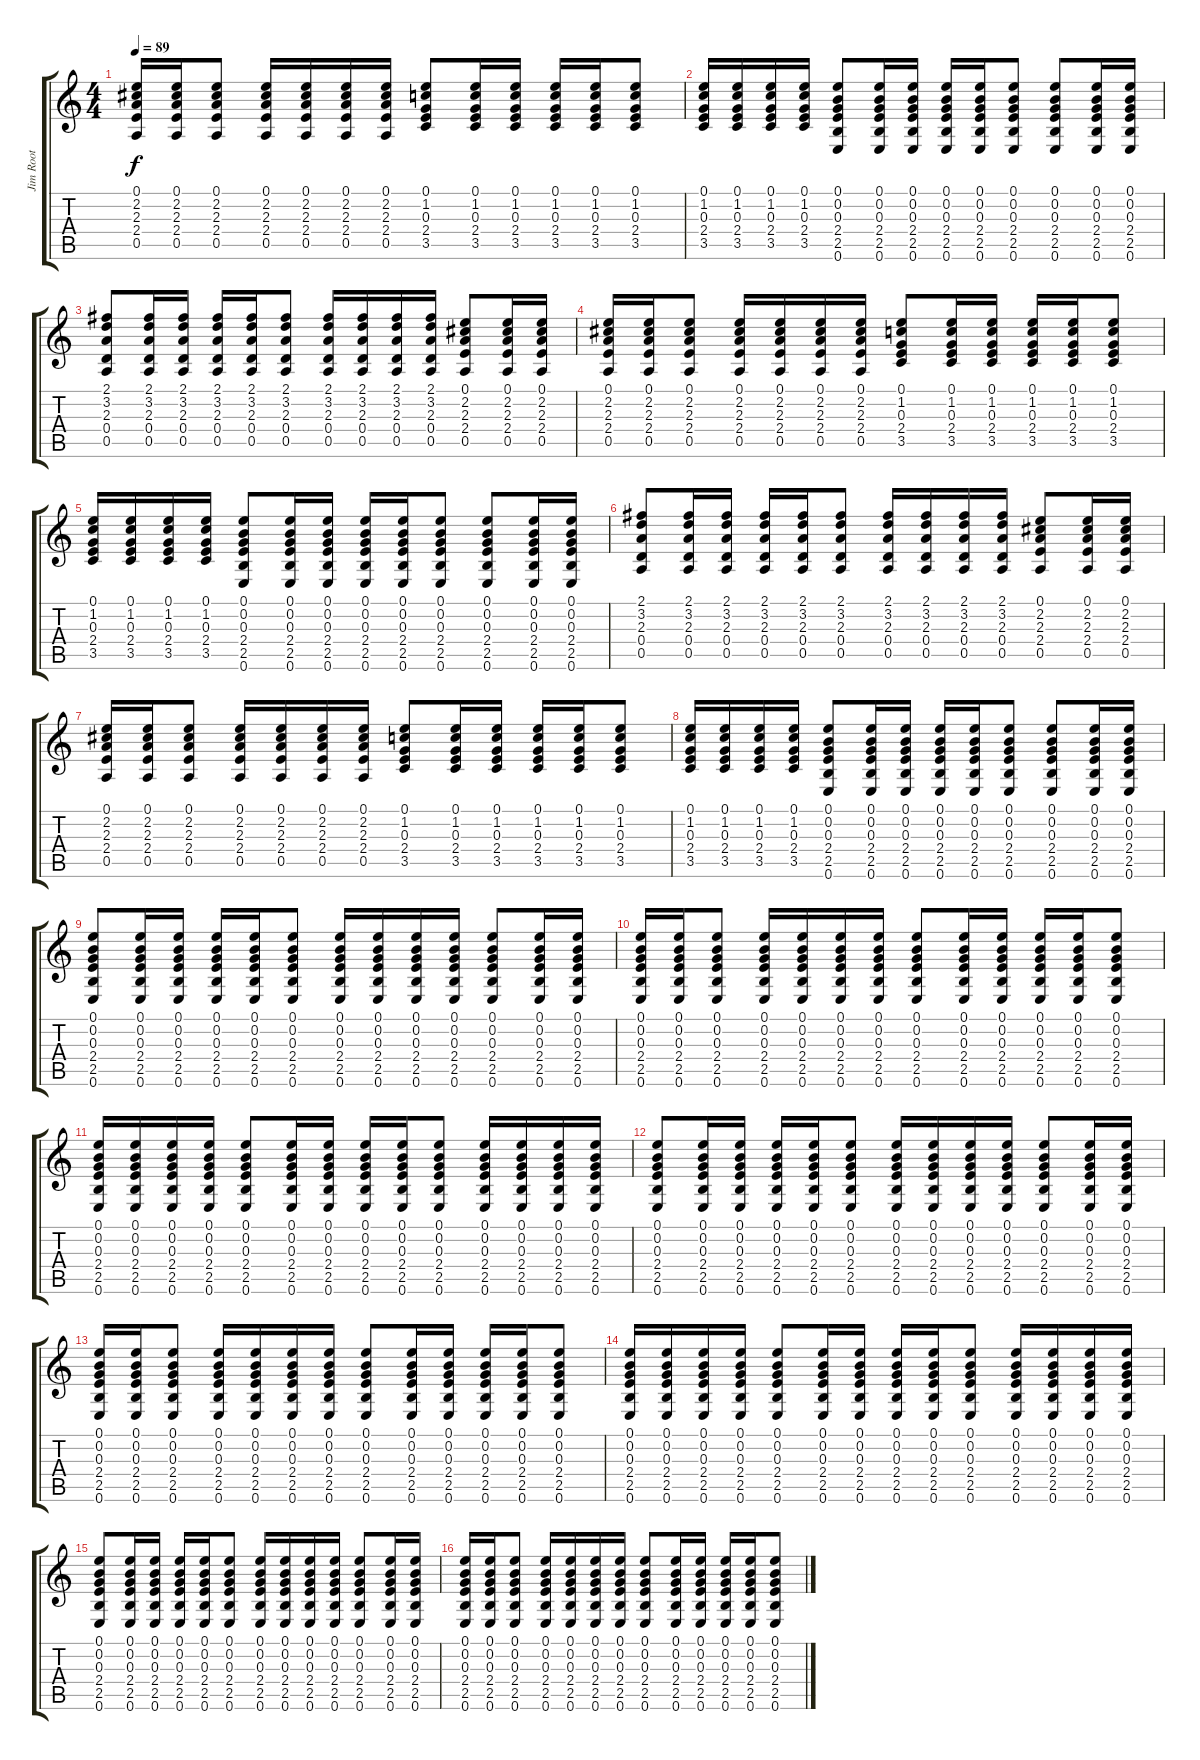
\track ("Jim Root" "Jim Root") {instrument acousticguitarsteel}
\staff {score tabs}
\tuning (E4 B3 G3 D3 A2 E2) {hide}
\ts (4 4)
\tempo 89
\clef g2
\ks c
(0.1 2.2 2.3 2.4 0.5).16{dy f} (0.1 2.2 2.3 2.4 0.5).16 (0.1 2.2 2.3 2.4 0.5).8 (0.1 2.2 2.3 2.4 0.5).16 (0.1 2.2 2.3 2.4 0.5).16 (0.1 2.2 2.3 2.4 0.5).16 (0.1 2.2 2.3 2.4 0.5).16 (0.1 1.2 0.3 2.4 3.5).8 (0.1 1.2 0.3 2.4 3.5).16 (0.1 1.2 0.3 2.4 3.5).16 (0.1 1.2 0.3 2.4 3.5).16 (0.1 1.2 0.3 2.4 3.5).16 (0.1 1.2 0.3 2.4 3.5).8 |
(0.1 1.2 0.3 2.4 3.5).16 (0.1 1.2 0.3 2.4 3.5).16 (0.1 1.2 0.3 2.4 3.5).16 (0.1 1.2 0.3 2.4 3.5).16 (0.1 0.2 0.3 2.4 2.5 0.6).8 (0.1 0.2 0.3 2.4 2.5 0.6).16 (0.1 0.2 0.3 2.4 2.5 0.6).16 (0.1 0.2 0.3 2.4 2.5 0.6).16 (0.1 0.2 0.3 2.4 2.5 0.6).16 (0.1 0.2 0.3 2.4 2.5 0.6).8 (0.1 0.2 0.3 2.4 2.5 0.6).8 (0.1 0.2 0.3 2.4 2.5 0.6).16 (0.1 0.2 0.3 2.4 2.5 0.6).16 |
(2.1 3.2 2.3 0.4 0.5).8 (2.1 3.2 2.3 0.4 0.5).16 (2.1 3.2 2.3 0.4 0.5).16 (2.1 3.2 2.3 0.4 0.5).16 (2.1 3.2 2.3 0.4 0.5).16 (2.1 3.2 2.3 0.4 0.5).8 (2.1 3.2 2.3 0.4 0.5).16 (2.1 3.2 2.3 0.4 0.5).16 (2.1 3.2 2.3 0.4 0.5).16 (2.1 3.2 2.3 0.4 0.5).16 (0.1 2.2 2.3 2.4 0.5).8 (0.1 2.2 2.3 2.4 0.5).16 (0.1 2.2 2.3 2.4 0.5).16 |
(0.1 2.2 2.3 2.4 0.5).16 (0.1 2.2 2.3 2.4 0.5).16 (0.1 2.2 2.3 2.4 0.5).8 (0.1 2.2 2.3 2.4 0.5).16 (0.1 2.2 2.3 2.4 0.5).16 (0.1 2.2 2.3 2.4 0.5).16 (0.1 2.2 2.3 2.4 0.5).16 (0.1 1.2 0.3 2.4 3.5).8 (0.1 1.2 0.3 2.4 3.5).16 (0.1 1.2 0.3 2.4 3.5).16 (0.1 1.2 0.3 2.4 3.5).16 (0.1 1.2 0.3 2.4 3.5).16 (0.1 1.2 0.3 2.4 3.5).8 |
(0.1 1.2 0.3 2.4 3.5).16 (0.1 1.2 0.3 2.4 3.5).16 (0.1 1.2 0.3 2.4 3.5).16 (0.1 1.2 0.3 2.4 3.5).16 (0.1 0.2 0.3 2.4 2.5 0.6).8 (0.1 0.2 0.3 2.4 2.5 0.6).16 (0.1 0.2 0.3 2.4 2.5 0.6).16 (0.1 0.2 0.3 2.4 2.5 0.6).16 (0.1 0.2 0.3 2.4 2.5 0.6).16 (0.1 0.2 0.3 2.4 2.5 0.6).8 (0.1 0.2 0.3 2.4 2.5 0.6).8 (0.1 0.2 0.3 2.4 2.5 0.6).16 (0.1 0.2 0.3 2.4 2.5 0.6).16 |
(2.1 3.2 2.3 0.4 0.5).8 (2.1 3.2 2.3 0.4 0.5).16 (2.1 3.2 2.3 0.4 0.5).16 (2.1 3.2 2.3 0.4 0.5).16 (2.1 3.2 2.3 0.4 0.5).16 (2.1 3.2 2.3 0.4 0.5).8 (2.1 3.2 2.3 0.4 0.5).16 (2.1 3.2 2.3 0.4 0.5).16 (2.1 3.2 2.3 0.4 0.5).16 (2.1 3.2 2.3 0.4 0.5).16 (0.1 2.2 2.3 2.4 0.5).8 (0.1 2.2 2.3 2.4 0.5).16 (0.1 2.2 2.3 2.4 0.5).16 |
(0.1 2.2 2.3 2.4 0.5).16 (0.1 2.2 2.3 2.4 0.5).16 (0.1 2.2 2.3 2.4 0.5).8 (0.1 2.2 2.3 2.4 0.5).16 (0.1 2.2 2.3 2.4 0.5).16 (0.1 2.2 2.3 2.4 0.5).16 (0.1 2.2 2.3 2.4 0.5).16 (0.1 1.2 0.3 2.4 3.5).8 (0.1 1.2 0.3 2.4 3.5).16 (0.1 1.2 0.3 2.4 3.5).16 (0.1 1.2 0.3 2.4 3.5).16 (0.1 1.2 0.3 2.4 3.5).16 (0.1 1.2 0.3 2.4 3.5).8 |
(0.1 1.2 0.3 2.4 3.5).16 (0.1 1.2 0.3 2.4 3.5).16 (0.1 1.2 0.3 2.4 3.5).16 (0.1 1.2 0.3 2.4 3.5).16 (0.1 0.2 0.3 2.4 2.5 0.6).8 (0.1 0.2 0.3 2.4 2.5 0.6).16 (0.1 0.2 0.3 2.4 2.5 0.6).16 (0.1 0.2 0.3 2.4 2.5 0.6).16 (0.1 0.2 0.3 2.4 2.5 0.6).16 (0.1 0.2 0.3 2.4 2.5 0.6).8 (0.1 0.2 0.3 2.4 2.5 0.6).8 (0.1 0.2 0.3 2.4 2.5 0.6).16 (0.1 0.2 0.3 2.4 2.5 0.6).16 |
(0.1 0.2 0.3 2.4 2.5 0.6).8{volume 4} (0.1 0.2 0.3 2.4 2.5 0.6).16 (0.1 0.2 0.3 2.4 2.5 0.6).16 (0.1 0.2 0.3 2.4 2.5 0.6).16 (0.1 0.2 0.3 2.4 2.5 0.6).16 (0.1 0.2 0.3 2.4 2.5 0.6).8 (0.1 0.2 0.3 2.4 2.5 0.6).16 (0.1 0.2 0.3 2.4 2.5 0.6).16 (0.1 0.2 0.3 2.4 2.5 0.6).16 (0.1 0.2 0.3 2.4 2.5 0.6).16 (0.1 0.2 0.3 2.4 2.5 0.6).8 (0.1 0.2 0.3 2.4 2.5 0.6).16 (0.1 0.2 0.3 2.4 2.5 0.6).16 |
(0.1 0.2 0.3 2.4 2.5 0.6).16 (0.1 0.2 0.3 2.4 2.5 0.6).16 (0.1 0.2 0.3 2.4 2.5 0.6).8 (0.1 0.2 0.3 2.4 2.5 0.6).16 (0.1 0.2 0.3 2.4 2.5 0.6).16 (0.1 0.2 0.3 2.4 2.5 0.6).16 (0.1 0.2 0.3 2.4 2.5 0.6).16 (0.1 0.2 0.3 2.4 2.5 0.6).8 (0.1 0.2 0.3 2.4 2.5 0.6).16 (0.1 0.2 0.3 2.4 2.5 0.6).16 (0.1 0.2 0.3 2.4 2.5 0.6).16 (0.1 0.2 0.3 2.4 2.5 0.6).16 (0.1 0.2 0.3 2.4 2.5 0.6).8 |
(0.1 0.2 0.3 2.4 2.5 0.6).16 (0.1 0.2 0.3 2.4 2.5 0.6).16 (0.1 0.2 0.3 2.4 2.5 0.6).16 (0.1 0.2 0.3 2.4 2.5 0.6).16 (0.1 0.2 0.3 2.4 2.5 0.6).8 (0.1 0.2 0.3 2.4 2.5 0.6).16 (0.1 0.2 0.3 2.4 2.5 0.6).16 (0.1 0.2 0.3 2.4 2.5 0.6).16 (0.1 0.2 0.3 2.4 2.5 0.6).16 (0.1 0.2 0.3 2.4 2.5 0.6).8 (0.1 0.2 0.3 2.4 2.5 0.6).16 (0.1 0.2 0.3 2.4 2.5 0.6).16 (0.1 0.2 0.3 2.4 2.5 0.6).16 (0.1 0.2 0.3 2.4 2.5 0.6).16 |
(0.1 0.2 0.3 2.4 2.5 0.6).8 (0.1 0.2 0.3 2.4 2.5 0.6).16 (0.1 0.2 0.3 2.4 2.5 0.6).16 (0.1 0.2 0.3 2.4 2.5 0.6).16 (0.1 0.2 0.3 2.4 2.5 0.6).16 (0.1 0.2 0.3 2.4 2.5 0.6).8 (0.1 0.2 0.3 2.4 2.5 0.6).16{volume 10} (0.1 0.2 0.3 2.4 2.5 0.6).16 (0.1 0.2 0.3 2.4 2.5 0.6).16 (0.1 0.2 0.3 2.4 2.5 0.6).16 (0.1 0.2 0.3 2.4 2.5 0.6).8 (0.1 0.2 0.3 2.4 2.5 0.6).16 (0.1 0.2 0.3 2.4 2.5 0.6).16 |
(0.1 0.2 0.3 2.4 2.5 0.6).16 (0.1 0.2 0.3 2.4 2.5 0.6).16 (0.1 0.2 0.3 2.4 2.5 0.6).8 (0.1 0.2 0.3 2.4 2.5 0.6).16 (0.1 0.2 0.3 2.4 2.5 0.6).16 (0.1 0.2 0.3 2.4 2.5 0.6).16 (0.1 0.2 0.3 2.4 2.5 0.6).16 (0.1 0.2 0.3 2.4 2.5 0.6).8 (0.1 0.2 0.3 2.4 2.5 0.6).16 (0.1 0.2 0.3 2.4 2.5 0.6).16 (0.1 0.2 0.3 2.4 2.5 0.6).16 (0.1 0.2 0.3 2.4 2.5 0.6).16 (0.1 0.2 0.3 2.4 2.5 0.6).8 |
(0.1 0.2 0.3 2.4 2.5 0.6).16 (0.1 0.2 0.3 2.4 2.5 0.6).16 (0.1 0.2 0.3 2.4 2.5 0.6).16 (0.1 0.2 0.3 2.4 2.5 0.6).16 (0.1 0.2 0.3 2.4 2.5 0.6).8 (0.1 0.2 0.3 2.4 2.5 0.6).16 (0.1 0.2 0.3 2.4 2.5 0.6).16 (0.1 0.2 0.3 2.4 2.5 0.6).16 (0.1 0.2 0.3 2.4 2.5 0.6).16 (0.1 0.2 0.3 2.4 2.5 0.6).8 (0.1 0.2 0.3 2.4 2.5 0.6).16 (0.1 0.2 0.3 2.4 2.5 0.6).16 (0.1 0.2 0.3 2.4 2.5 0.6).16 (0.1 0.2 0.3 2.4 2.5 0.6).16 |
(0.1 0.2 0.3 2.4 2.5 0.6).8 (0.1 0.2 0.3 2.4 2.5 0.6).16 (0.1 0.2 0.3 2.4 2.5 0.6).16 (0.1 0.2 0.3 2.4 2.5 0.6).16 (0.1 0.2 0.3 2.4 2.5 0.6).16 (0.1 0.2 0.3 2.4 2.5 0.6).8 (0.1 0.2 0.3 2.4 2.5 0.6).16 (0.1 0.2 0.3 2.4 2.5 0.6).16 (0.1 0.2 0.3 2.4 2.5 0.6).16 (0.1 0.2 0.3 2.4 2.5 0.6).16 (0.1 0.2 0.3 2.4 2.5 0.6).8 (0.1 0.2 0.3 2.4 2.5 0.6).16 (0.1 0.2 0.3 2.4 2.5 0.6).16 |
(0.1 0.2 0.3 2.4 2.5 0.6).16 (0.1 0.2 0.3 2.4 2.5 0.6).16 (0.1 0.2 0.3 2.4 2.5 0.6).8 (0.1 0.2 0.3 2.4 2.5 0.6).16 (0.1 0.2 0.3 2.4 2.5 0.6).16 (0.1 0.2 0.3 2.4 2.5 0.6).16 (0.1 0.2 0.3 2.4 2.5 0.6).16 (0.1 0.2 0.3 2.4 2.5 0.6).8 (0.1 0.2 0.3 2.4 2.5 0.6).16 (0.1 0.2 0.3 2.4 2.5 0.6).16 (0.1 0.2 0.3 2.4 2.5 0.6).16 (0.1 0.2 0.3 2.4 2.5 0.6).16 (0.1 0.2 0.3 2.4 2.5 0.6).8
